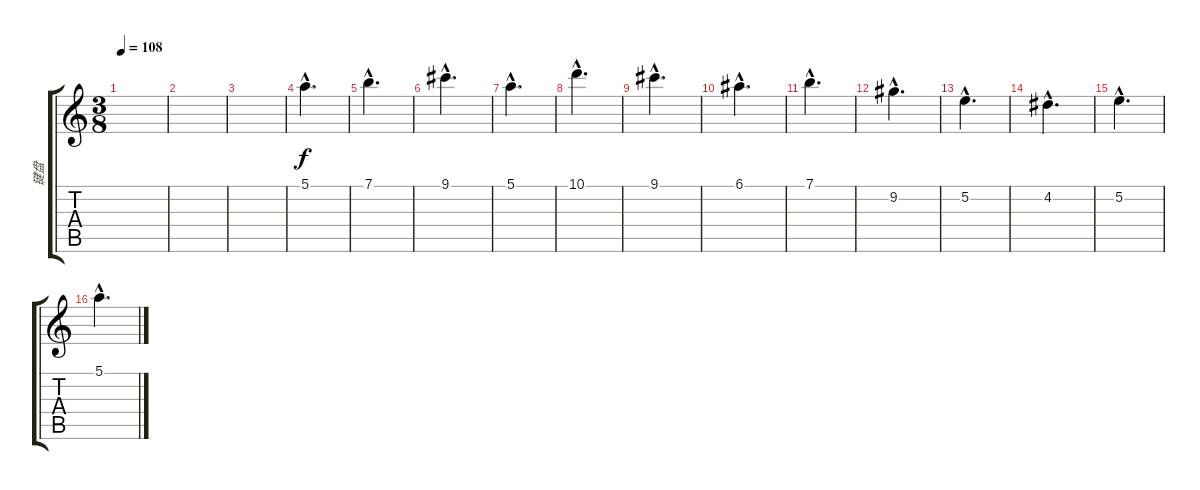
\track ("键盘" "键盘") {instrument acousticguitarnylon}
\staff {score tabs}
\tuning (E4 B3 G3 D3 A2 E2) {hide}
\ts (3 8)
\tempo 108
\clef g2
\ks c
|
|
|
5.1{hac}.4{d} |
7.1{hac}.4{d} |
9.1{hac}.4{d} |
5.1{hac}.4{d} |
10.1{hac}.4{d} |
9.1{hac}.4{d} |
6.1{hac}.4{d} |
7.1{hac}.4{d} |
9.2{hac}.4{d} |
5.2{hac}.4{d} |
4.2{hac}.4{d} |
5.2{hac}.4{d} |
5.1{hac}.4{d}
